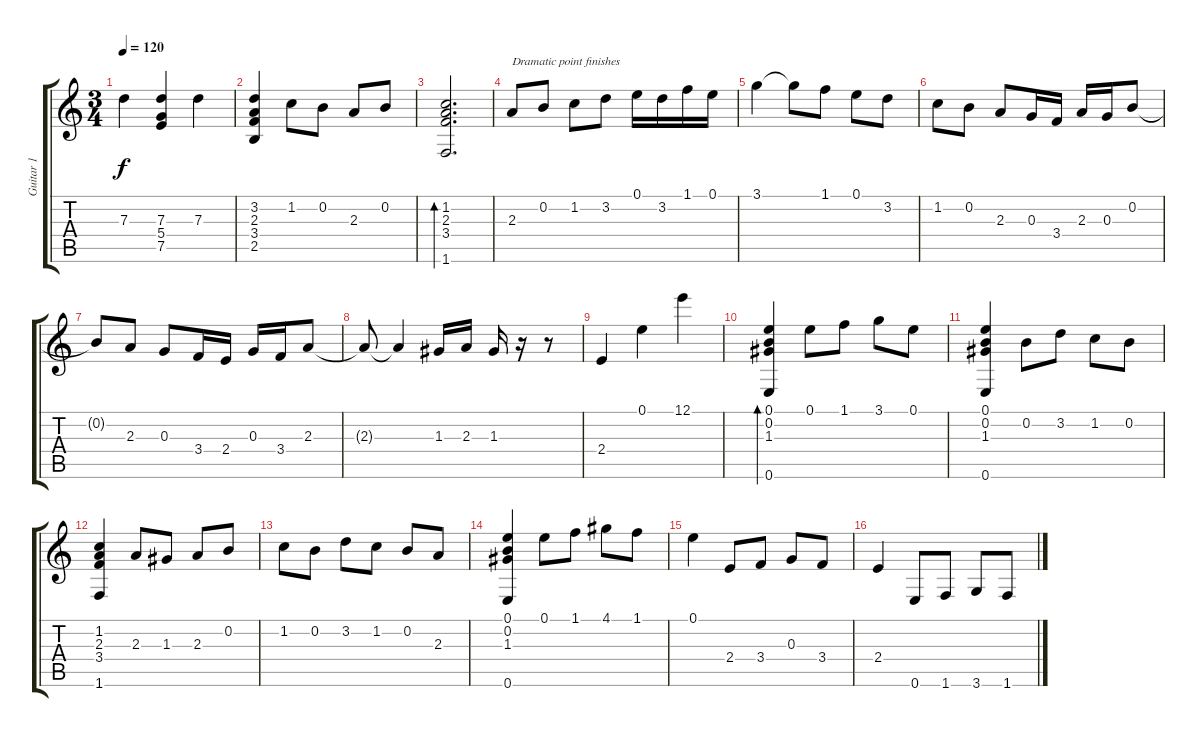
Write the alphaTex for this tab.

\track ("Guitar 1" "Guitar 1") {instrument acousticguitarsteel}
\staff {score tabs}
\tuning (E4 B3 G3 D3 A2 E2) {hide}
\ts (3 4)
\tempo 120
\clef g2
\ks c
7.3.4{dy f} (7.3 5.4 7.5).4 7.3.4 |
(3.2 2.3 3.4 2.5).4 1.2.8 0.2.8 2.3.8 0.2.8 |
(1.2 2.3 3.4 1.6).2{d bd 480} |
2.3.8{txt "Dramatic point finishes"} 0.2.8 1.2.8 3.2.8 0.1.16 3.2.16 1.1.16 0.1.16 |
3.1.4 3.1{t}.8 1.1.8 0.1.8 3.2.8 |
1.2.8 0.2.8 2.3.8 0.3.16 3.4.16 2.3.16 0.3.16 0.2.8 |
0.2{t}.8 2.3.8 0.3.8 3.4.16 2.4.16 0.3.16 3.4.16 2.3.8 |
2.3{t}.8 2.3{t}.4 1.3.16 2.3.16 1.3.16 r.16 r.8 |
2.4.4 0.1.4 12.1.4 |
(0.1 0.2 1.3 0.6).4{bd 480} 0.1.8 1.1.8 3.1.8 0.1.8 |
(0.1 0.2 1.3 0.6).4 0.2.8 3.2.8 1.2.8 0.2.8 |
(1.2 2.3 3.4 1.6).4 2.3.8 1.3.8 2.3.8 0.2.8 |
1.2.8 0.2.8 3.2.8 1.2.8 0.2.8 2.3.8 |
(0.1 0.2 1.3 0.6).4 0.1.8 1.1.8 4.1.8 1.1.8 |
0.1.4 2.4.8 3.4.8 0.3.8 3.4.8 |
2.4.4 0.6.8 1.6.8 3.6.8 1.6.8
